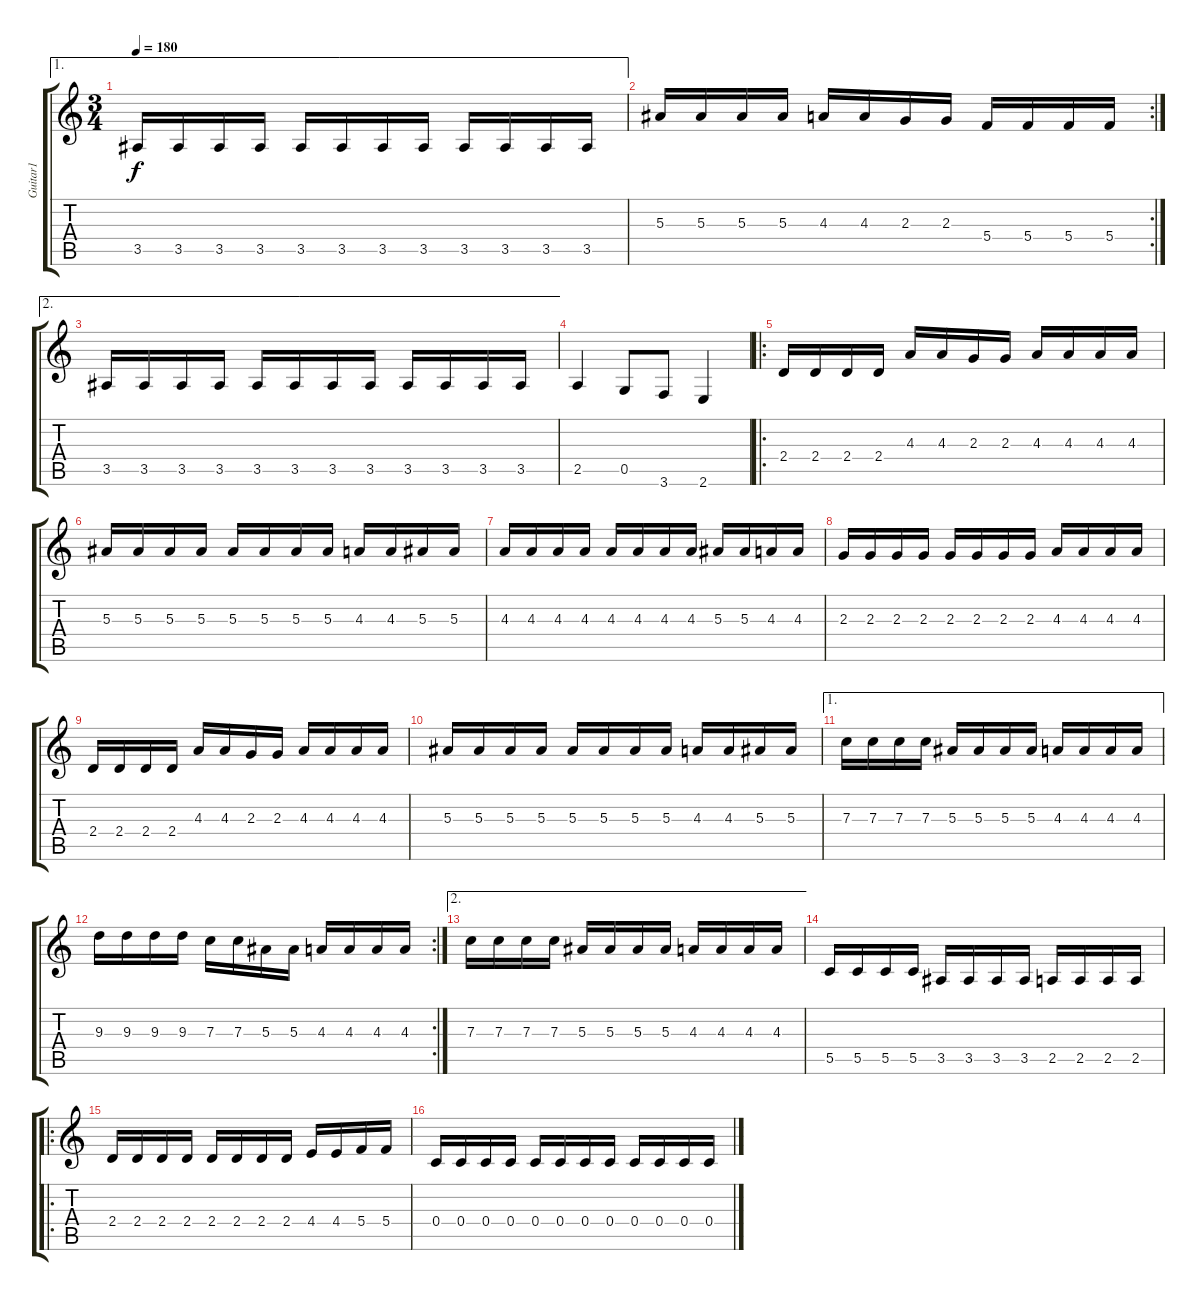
\track ("Guitar1" "Guitar1") {instrument distortionguitar}
\staff {score tabs}
\tuning (D4 A3 F3 C3 G2 D2) {hide}
\ae 1
\ts (3 4)
\tempo 180
\clef g2
\ks c
3.5.16{dy f} 3.5.16 3.5.16 3.5.16 3.5.16 3.5.16 3.5.16 3.5.16 3.5.16 3.5.16 3.5.16 3.5.16 |
\rc 2
5.3.16 5.3.16 5.3.16 5.3.16 4.3.16 4.3.16 2.3.16 2.3.16 5.4.16 5.4.16 5.4.16 5.4.16 |
\ae 2
3.5.16 3.5.16 3.5.16 3.5.16 3.5.16 3.5.16 3.5.16 3.5.16 3.5.16 3.5.16 3.5.16 3.5.16 |
2.5.4 0.5.8 3.6.8 2.6.4 |
\ro
2.4.16 2.4.16 2.4.16 2.4.16 4.3.16 4.3.16 2.3.16 2.3.16 4.3.16 4.3.16 4.3.16 4.3.16 |
5.3.16 5.3.16 5.3.16 5.3.16 5.3.16 5.3.16 5.3.16 5.3.16 4.3.16 4.3.16 5.3.16 5.3.16 |
4.3.16 4.3.16 4.3.16 4.3.16 4.3.16 4.3.16 4.3.16 4.3.16 5.3.16 5.3.16 4.3.16 4.3.16 |
2.3.16 2.3.16 2.3.16 2.3.16 2.3.16 2.3.16 2.3.16 2.3.16 4.3.16 4.3.16 4.3.16 4.3.16 |
2.4.16 2.4.16 2.4.16 2.4.16 4.3.16 4.3.16 2.3.16 2.3.16 4.3.16 4.3.16 4.3.16 4.3.16 |
5.3.16 5.3.16 5.3.16 5.3.16 5.3.16 5.3.16 5.3.16 5.3.16 4.3.16 4.3.16 5.3.16 5.3.16 |
\ae 1
7.3.16 7.3.16 7.3.16 7.3.16 5.3.16 5.3.16 5.3.16 5.3.16 4.3.16 4.3.16 4.3.16 4.3.16 |
\rc 2
9.3.16 9.3.16 9.3.16 9.3.16 7.3.16 7.3.16 5.3.16 5.3.16 4.3.16 4.3.16 4.3.16 4.3.16 |
\ae 2
7.3.16 7.3.16 7.3.16 7.3.16 5.3.16 5.3.16 5.3.16 5.3.16 4.3.16 4.3.16 4.3.16 4.3.16 |
5.5.16 5.5.16 5.5.16 5.5.16 3.5.16 3.5.16 3.5.16 3.5.16 2.5.16 2.5.16 2.5.16 2.5.16 |
\ro
2.4.16 2.4.16 2.4.16 2.4.16 2.4.16 2.4.16 2.4.16 2.4.16 4.4.16 4.4.16 5.4.16 5.4.16 |
0.4.16 0.4.16 0.4.16 0.4.16 0.4.16 0.4.16 0.4.16 0.4.16 0.4.16 0.4.16 0.4.16 0.4.16
